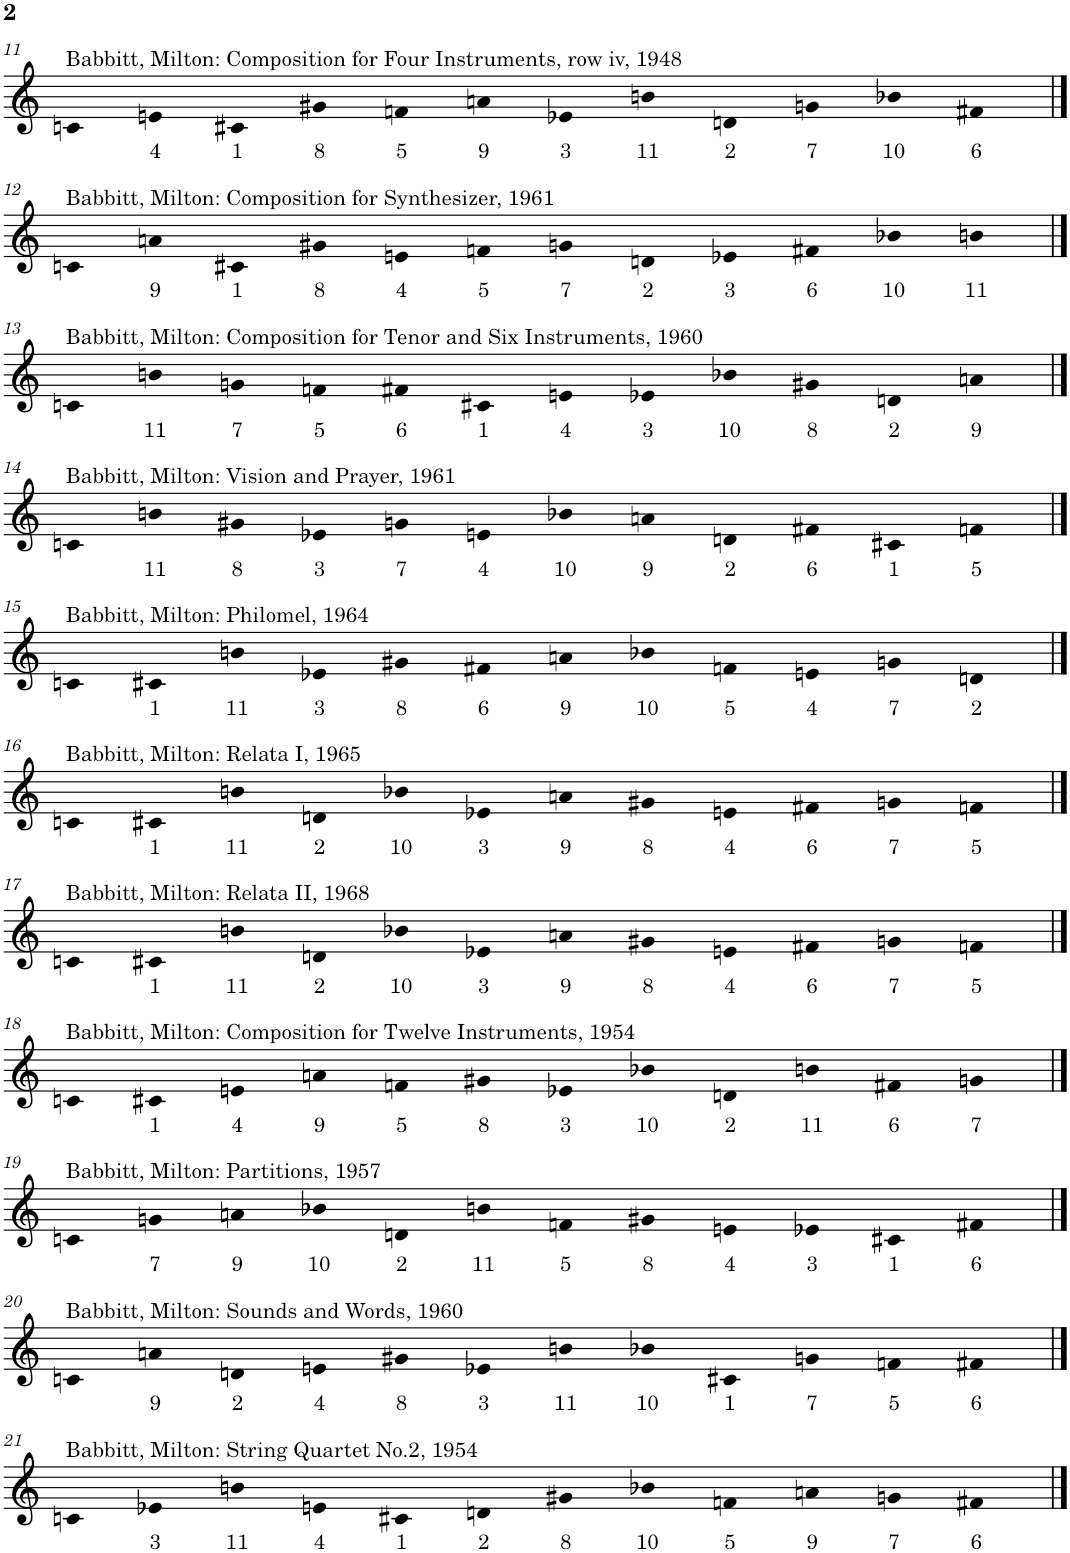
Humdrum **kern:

**kern	**text
*part1	*part1
*staff1	*staff1
*I"Piano	*
*I'Pno	*
!!LO:PB:g=z
*clefG2	*
*k[]	*
*M12/4	*
=11	=11
!LO:TX:a:t=Babbitt, Milton&colon; Composition for Four Instruments, row iv, 1948	!
4cn	.
!	!LO:LY:b
4en	4
!	!LO:LY:b
4c#X	1
!	!LO:LY:b
4g#X	8
!	!LO:LY:b
4fn	5
!	!LO:LY:b
4an	9
!	!LO:LY:b
4e-X	3
!	!LO:LY:b
4bn	11
!	!LO:LY:b
4dn	2
!	!LO:LY:b
4gn	7
!	!LO:LY:b
4b-X	10
!	!LO:LY:b
4f#X	6
!!LO:LB:g=z
==12	==12
!LO:TX:a:t=Babbitt, Milton&colon; Composition for Synthesizer, 1961	!
4cn	.
!	!LO:LY:b
4an	9
!	!LO:LY:b
4c#X	1
!	!LO:LY:b
4g#X	8
!	!LO:LY:b
4en	4
!	!LO:LY:b
4fn	5
!	!LO:LY:b
4gn	7
!	!LO:LY:b
4dn	2
!	!LO:LY:b
4e-X	3
!	!LO:LY:b
4f#X	6
!	!LO:LY:b
4b-X	10
!	!LO:LY:b
4bn	11
!!LO:LB:g=z
==13	==13
!LO:TX:a:t=Babbitt, Milton&colon; Composition for Tenor and Six Instruments, 1960	!
4cn	.
!	!LO:LY:b
4bn	11
!	!LO:LY:b
4gn	7
!	!LO:LY:b
4fn	5
!	!LO:LY:b
4f#X	6
!	!LO:LY:b
4c#X	1
!	!LO:LY:b
4en	4
!	!LO:LY:b
4e-X	3
!	!LO:LY:b
4b-X	10
!	!LO:LY:b
4g#X	8
!	!LO:LY:b
4dn	2
!	!LO:LY:b
4an	9
!!LO:LB:g=z
==14	==14
!LO:TX:a:t=Babbitt, Milton&colon; Vision and Prayer, 1961	!
4cn	.
!	!LO:LY:b
4bn	11
!	!LO:LY:b
4g#X	8
!	!LO:LY:b
4e-X	3
!	!LO:LY:b
4gn	7
!	!LO:LY:b
4en	4
!	!LO:LY:b
4b-X	10
!	!LO:LY:b
4an	9
!	!LO:LY:b
4dn	2
!	!LO:LY:b
4f#X	6
!	!LO:LY:b
4c#X	1
!	!LO:LY:b
4fn	5
!!LO:LB:g=z
==15	==15
!LO:TX:a:t=Babbitt, Milton&colon; Philomel, 1964	!
4cn	.
!	!LO:LY:b
4c#X	1
!	!LO:LY:b
4bn	11
!	!LO:LY:b
4e-X	3
!	!LO:LY:b
4g#X	8
!	!LO:LY:b
4f#X	6
!	!LO:LY:b
4an	9
!	!LO:LY:b
4b-X	10
!	!LO:LY:b
4fn	5
!	!LO:LY:b
4en	4
!	!LO:LY:b
4gn	7
!	!LO:LY:b
4dn	2
!!LO:LB:g=z
==16	==16
!LO:TX:a:t=Babbitt, Milton&colon; Relata I, 1965	!
4cn	.
!	!LO:LY:b
4c#X	1
!	!LO:LY:b
4bn	11
!	!LO:LY:b
4dn	2
!	!LO:LY:b
4b-X	10
!	!LO:LY:b
4e-X	3
!	!LO:LY:b
4an	9
!	!LO:LY:b
4g#X	8
!	!LO:LY:b
4en	4
!	!LO:LY:b
4f#X	6
!	!LO:LY:b
4gn	7
!	!LO:LY:b
4fn	5
!!LO:LB:g=z
==17	==17
!LO:TX:a:t=Babbitt, Milton&colon; Relata II, 1968	!
4cn	.
!	!LO:LY:b
4c#X	1
!	!LO:LY:b
4bn	11
!	!LO:LY:b
4dn	2
!	!LO:LY:b
4b-X	10
!	!LO:LY:b
4e-X	3
!	!LO:LY:b
4an	9
!	!LO:LY:b
4g#X	8
!	!LO:LY:b
4en	4
!	!LO:LY:b
4f#X	6
!	!LO:LY:b
4gn	7
!	!LO:LY:b
4fn	5
!!LO:LB:g=z
==18	==18
!LO:TX:a:t=Babbitt, Milton&colon; Composition for Twelve Instruments, 1954	!
4cn	.
!	!LO:LY:b
4c#X	1
!	!LO:LY:b
4en	4
!	!LO:LY:b
4an	9
!	!LO:LY:b
4fn	5
!	!LO:LY:b
4g#X	8
!	!LO:LY:b
4e-X	3
!	!LO:LY:b
4b-X	10
!	!LO:LY:b
4dn	2
!	!LO:LY:b
4bn	11
!	!LO:LY:b
4f#X	6
!	!LO:LY:b
4gn	7
!!LO:LB:g=z
==19	==19
!LO:TX:a:t=Babbitt, Milton&colon; Partitions, 1957	!
4cn	.
!	!LO:LY:b
4gn	7
!	!LO:LY:b
4an	9
!	!LO:LY:b
4b-X	10
!	!LO:LY:b
4dn	2
!	!LO:LY:b
4bn	11
!	!LO:LY:b
4fn	5
!	!LO:LY:b
4g#X	8
!	!LO:LY:b
4en	4
!	!LO:LY:b
4e-X	3
!	!LO:LY:b
4c#X	1
!	!LO:LY:b
4f#X	6
!!LO:LB:g=z
==20	==20
!LO:TX:a:t=Babbitt, Milton&colon; Sounds and Words, 1960	!
4cn	.
!	!LO:LY:b
4an	9
!	!LO:LY:b
4dn	2
!	!LO:LY:b
4en	4
!	!LO:LY:b
4g#X	8
!	!LO:LY:b
4e-X	3
!	!LO:LY:b
4bn	11
!	!LO:LY:b
4b-X	10
!	!LO:LY:b
4c#X	1
!	!LO:LY:b
4gn	7
!	!LO:LY:b
4fn	5
!	!LO:LY:b
4f#X	6
!!LO:LB:g=z
==21	==21
!LO:TX:a:t=Babbitt, Milton&colon; String Quartet No.2, 1954	!
4cn	.
!	!LO:LY:b
4e-X	3
!	!LO:LY:b
4bn	11
!	!LO:LY:b
4en	4
!	!LO:LY:b
4c#X	1
!	!LO:LY:b
4dn	2
!	!LO:LY:b
4g#X	8
!	!LO:LY:b
4b-X	10
!	!LO:LY:b
4fn	5
!	!LO:LY:b
4an	9
!	!LO:LY:b
4gn	7
!	!LO:LY:b
4f#X	6
==	==
*-	*-
